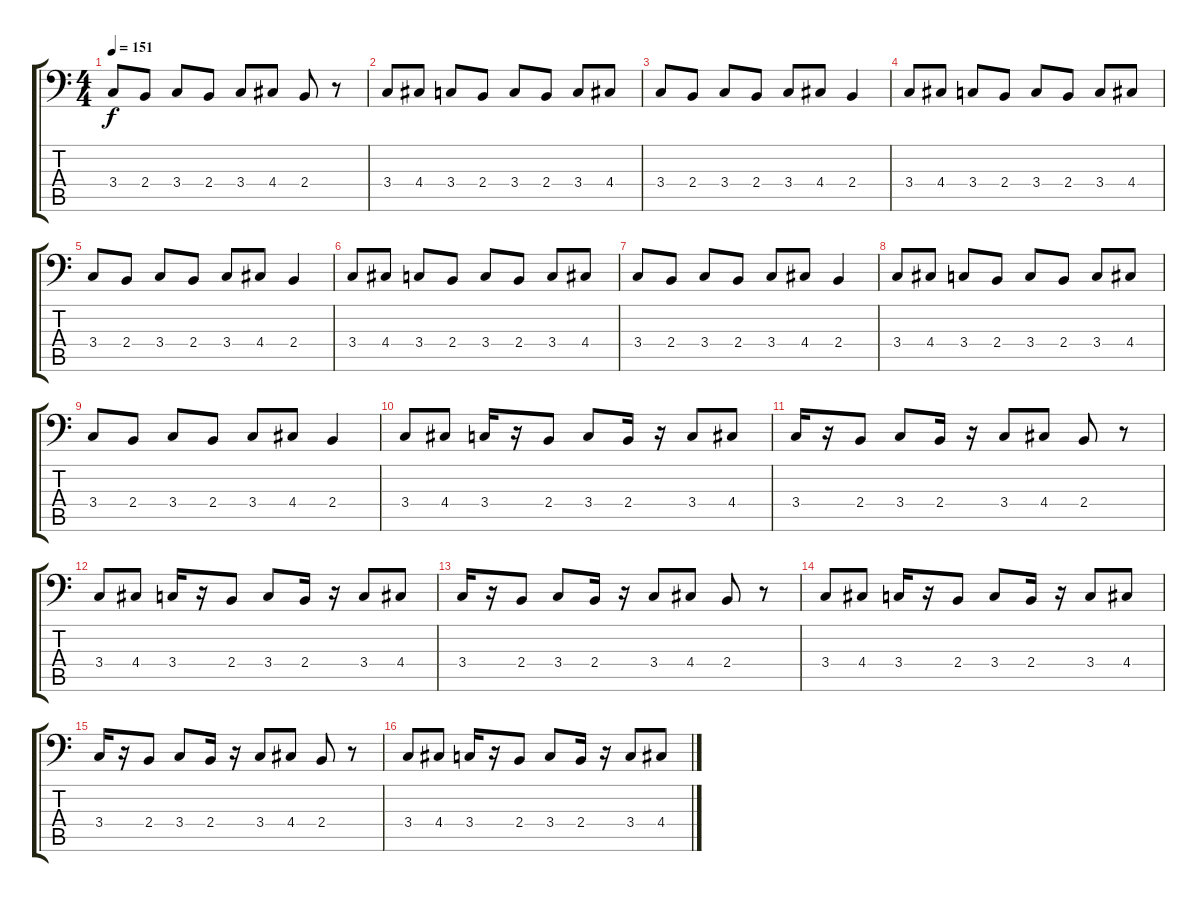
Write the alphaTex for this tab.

\track "" {instrument slapbass2}
\staff {score tabs}
\tuning (B2 G2 D2 A1 E1 A0) {hide}
\ts (4 4)
\tempo 151
\clef f4
\ks c
3.4.8{dy f} 2.4.8 3.4.8 2.4.8 3.4.8 4.4.8 2.4.8 r.8 |
3.4.8 4.4.8 3.4.8 2.4.8 3.4.8 2.4.8 3.4.8 4.4.8 |
3.4.8 2.4.8 3.4.8 2.4.8 3.4.8 4.4.8 2.4.4 |
3.4.8 4.4.8 3.4.8 2.4.8 3.4.8 2.4.8 3.4.8 4.4.8 |
3.4.8 2.4.8 3.4.8 2.4.8 3.4.8 4.4.8 2.4.4 |
3.4.8 4.4.8 3.4.8 2.4.8 3.4.8 2.4.8 3.4.8 4.4.8 |
3.4.8 2.4.8 3.4.8 2.4.8 3.4.8 4.4.8 2.4.4 |
3.4.8 4.4.8 3.4.8 2.4.8 3.4.8 2.4.8 3.4.8 4.4.8 |
3.4.8 2.4.8 3.4.8 2.4.8 3.4.8 4.4.8 2.4.4 |
3.4.8 4.4.8 3.4.16 r.16 2.4.8 3.4.8 2.4.16 r.16 3.4.8 4.4.8 |
3.4.16 r.16 2.4.8 3.4.8 2.4.16 r.16 3.4.8 4.4.8 2.4.8 r.8 |
3.4.8 4.4.8 3.4.16 r.16 2.4.8 3.4.8 2.4.16 r.16 3.4.8 4.4.8 |
3.4.16 r.16 2.4.8 3.4.8 2.4.16 r.16 3.4.8 4.4.8 2.4.8 r.8 |
3.4.8 4.4.8 3.4.16 r.16 2.4.8 3.4.8 2.4.16 r.16 3.4.8 4.4.8 |
3.4.16 r.16 2.4.8 3.4.8 2.4.16 r.16 3.4.8 4.4.8 2.4.8 r.8 |
3.4.8 4.4.8 3.4.16 r.16 2.4.8 3.4.8 2.4.16 r.16 3.4.8 4.4.8
